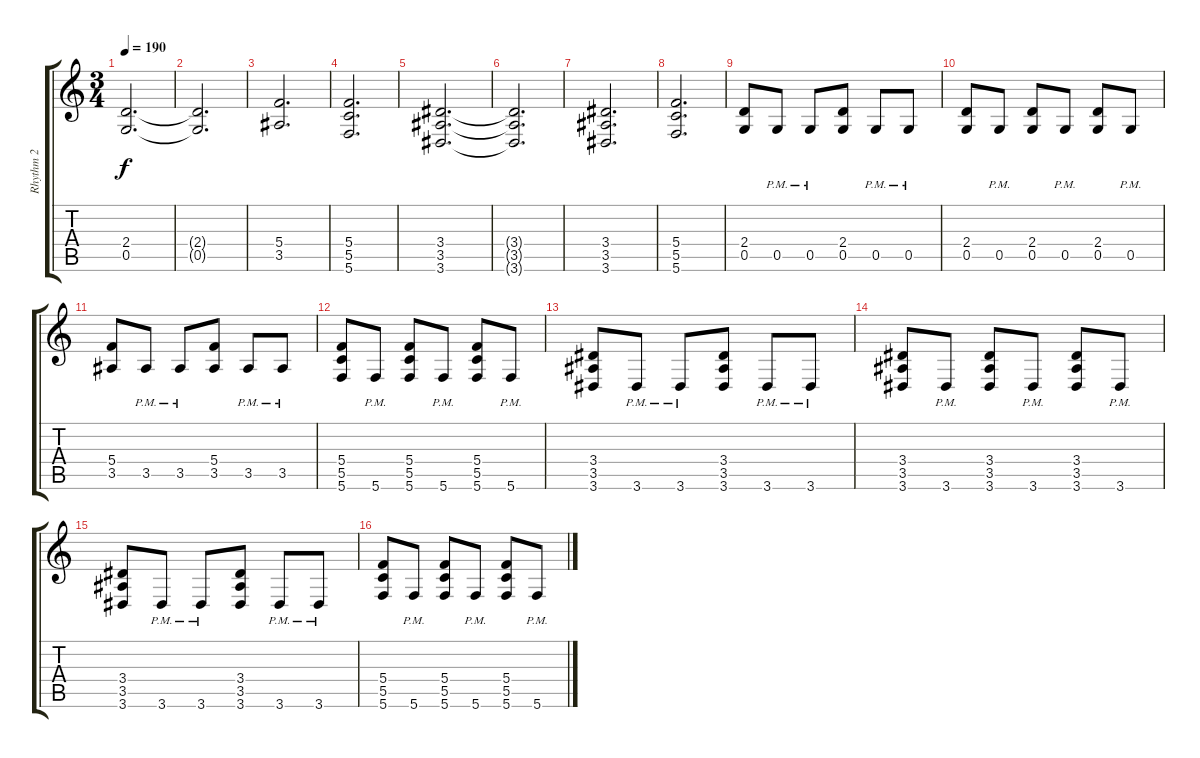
\track ("Rhythm 2" "Rhythm 2") {instrument distortionguitar}
\staff {score tabs}
\tuning (D4 A3 F3 C3 G2 C2) {hide}
\ts (3 4)
\tempo 190
\clef g2
\ks c
(2.4 0.5).2{d dy f} |
(2.4{t} 0.5{t}).2{d} |
(5.4 3.5).2{d} |
(5.4 5.5 5.6).2{d} |
(3.4 3.5 3.6).2{d} |
(3.4{t} 3.5{t} 3.6{t}).2{d} |
(3.4 3.5 3.6).2{d} |
(5.4 5.5 5.6).2{d} |
(2.4 0.5).8 0.5{pm}.8 0.5{pm}.8 (2.4 0.5).8 0.5{pm}.8 0.5{pm}.8 |
(2.4 0.5).8 0.5{pm}.8 (2.4 0.5).8 0.5{pm}.8 (2.4 0.5).8 0.5{pm}.8 |
(5.4 3.5).8 3.5{pm}.8 3.5{pm}.8 (5.4 3.5).8 3.5{pm}.8 3.5{pm}.8 |
(5.4 5.5 5.6).8 5.6{pm}.8 (5.4 5.5 5.6).8 5.6{pm}.8 (5.4 5.5 5.6).8 5.6{pm}.8 |
(3.4 3.5 3.6).8 3.6{pm}.8 3.6{pm}.8 (3.4 3.5 3.6).8 3.6{pm}.8 3.6{pm}.8 |
(3.4 3.5 3.6).8 3.6{pm}.8 (3.4 3.5 3.6).8 3.6{pm}.8 (3.4 3.5 3.6).8 3.6{pm}.8 |
(3.4 3.5 3.6).8 3.6{pm}.8 3.6{pm}.8 (3.4 3.5 3.6).8 3.6{pm}.8 3.6{pm}.8 |
(5.4 5.5 5.6).8 5.6{pm}.8 (5.4 5.5 5.6).8 5.6{pm}.8 (5.4 5.5 5.6).8 5.6{pm}.8
